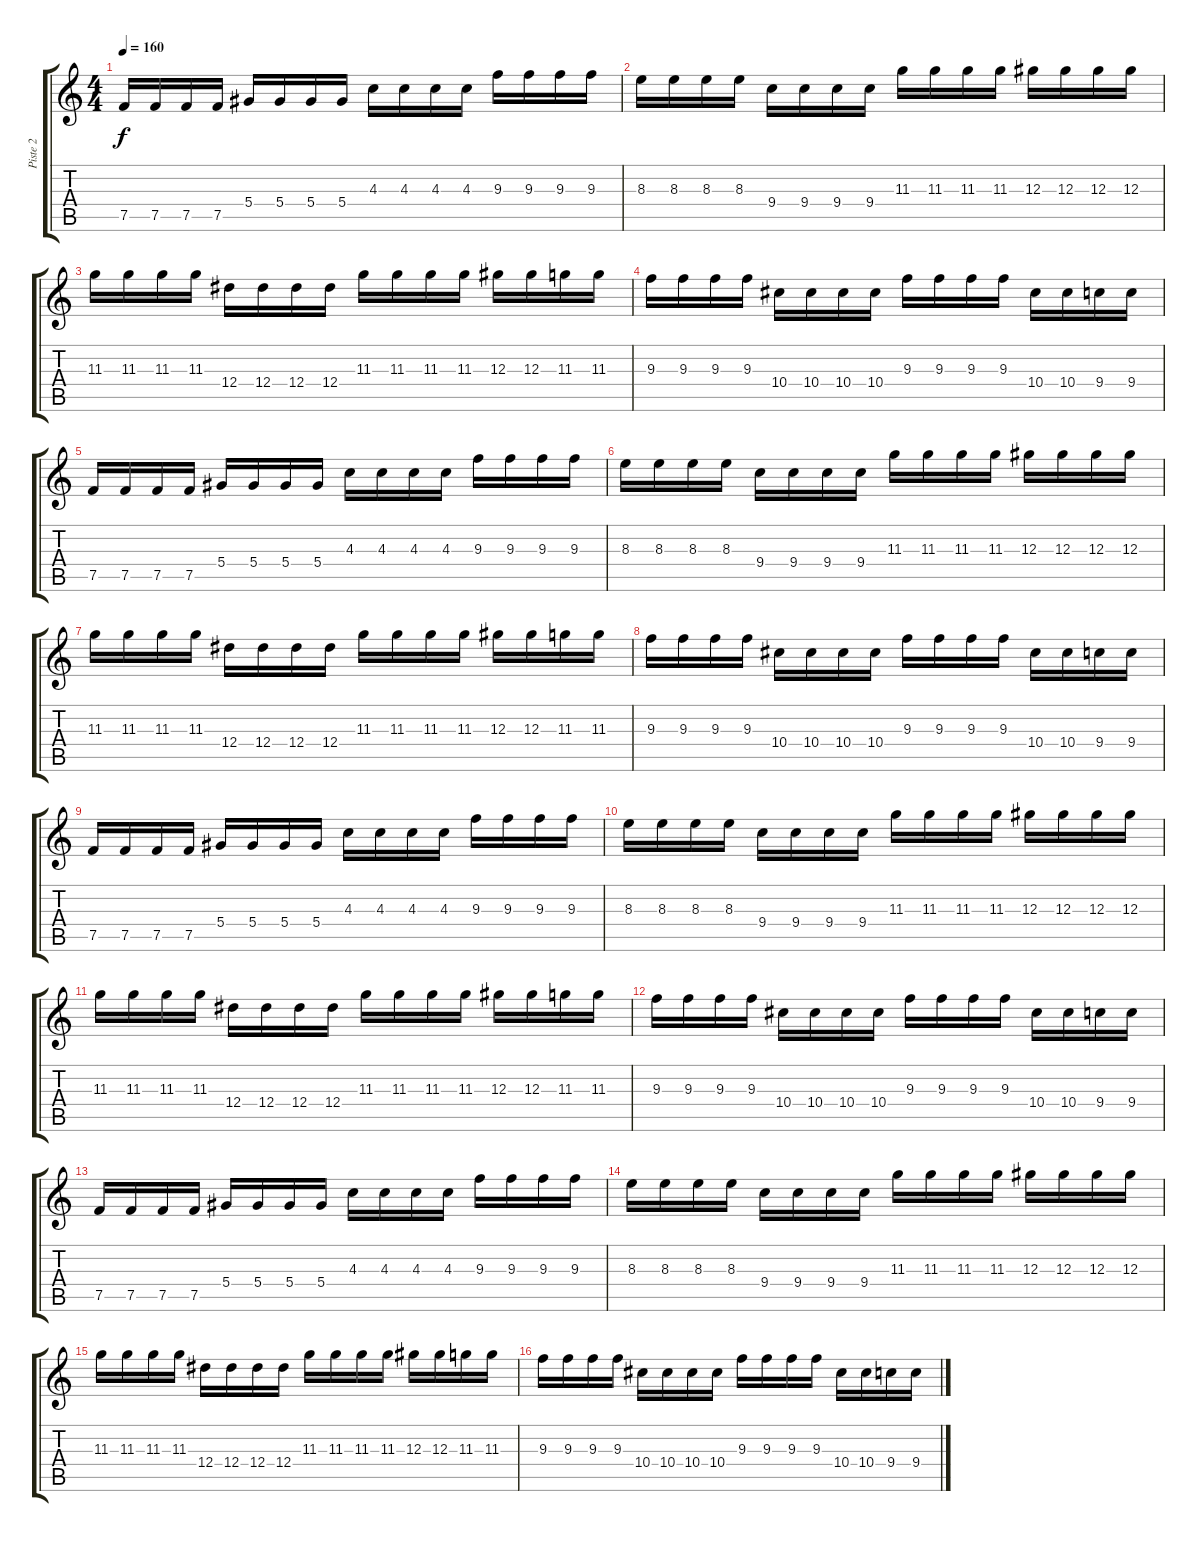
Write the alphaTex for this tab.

\track ("Piste 2" "Piste 2") {instrument electricguitarclean}
\staff {score tabs}
\tuning (F4 C4 Ab3 Eb3 Bb2 F2) {hide}
\ts (4 4)
\tempo 160
\clef g2
\ks c
7.5.16{dy f} 7.5.16 7.5.16 7.5.16 5.4.16 5.4.16 5.4.16 5.4.16 4.3.16 4.3.16 4.3.16 4.3.16 9.3.16 9.3.16 9.3.16 9.3.16 |
8.3.16 8.3.16 8.3.16 8.3.16 9.4.16 9.4.16 9.4.16 9.4.16 11.3.16 11.3.16 11.3.16 11.3.16 12.3.16 12.3.16 12.3.16 12.3.16 |
11.3.16 11.3.16 11.3.16 11.3.16 12.4.16 12.4.16 12.4.16 12.4.16 11.3.16 11.3.16 11.3.16 11.3.16 12.3.16 12.3.16 11.3.16 11.3.16 |
9.3.16 9.3.16 9.3.16 9.3.16 10.4.16 10.4.16 10.4.16 10.4.16 9.3.16 9.3.16 9.3.16 9.3.16 10.4.16 10.4.16 9.4.16 9.4.16 |
7.5.16 7.5.16 7.5.16 7.5.16 5.4.16 5.4.16 5.4.16 5.4.16 4.3.16 4.3.16 4.3.16 4.3.16 9.3.16 9.3.16 9.3.16 9.3.16 |
8.3.16 8.3.16 8.3.16 8.3.16 9.4.16 9.4.16 9.4.16 9.4.16 11.3.16 11.3.16 11.3.16 11.3.16 12.3.16 12.3.16 12.3.16 12.3.16 |
11.3.16 11.3.16 11.3.16 11.3.16 12.4.16 12.4.16 12.4.16 12.4.16 11.3.16 11.3.16 11.3.16 11.3.16 12.3.16 12.3.16 11.3.16 11.3.16 |
9.3.16 9.3.16 9.3.16 9.3.16 10.4.16 10.4.16 10.4.16 10.4.16 9.3.16 9.3.16 9.3.16 9.3.16 10.4.16 10.4.16 9.4.16 9.4.16 |
7.5.16 7.5.16 7.5.16 7.5.16 5.4.16 5.4.16 5.4.16 5.4.16 4.3.16 4.3.16 4.3.16 4.3.16 9.3.16 9.3.16 9.3.16 9.3.16 |
8.3.16 8.3.16 8.3.16 8.3.16 9.4.16 9.4.16 9.4.16 9.4.16 11.3.16 11.3.16 11.3.16 11.3.16 12.3.16 12.3.16 12.3.16 12.3.16 |
11.3.16 11.3.16 11.3.16 11.3.16 12.4.16 12.4.16 12.4.16 12.4.16 11.3.16 11.3.16 11.3.16 11.3.16 12.3.16 12.3.16 11.3.16 11.3.16 |
9.3.16 9.3.16 9.3.16 9.3.16 10.4.16 10.4.16 10.4.16 10.4.16 9.3.16 9.3.16 9.3.16 9.3.16 10.4.16 10.4.16 9.4.16 9.4.16 |
7.5.16 7.5.16 7.5.16 7.5.16 5.4.16 5.4.16 5.4.16 5.4.16 4.3.16 4.3.16 4.3.16 4.3.16 9.3.16 9.3.16 9.3.16 9.3.16 |
8.3.16 8.3.16 8.3.16 8.3.16 9.4.16 9.4.16 9.4.16 9.4.16 11.3.16 11.3.16 11.3.16 11.3.16 12.3.16 12.3.16 12.3.16 12.3.16 |
11.3.16 11.3.16 11.3.16 11.3.16 12.4.16 12.4.16 12.4.16 12.4.16 11.3.16 11.3.16 11.3.16 11.3.16 12.3.16 12.3.16 11.3.16 11.3.16 |
9.3.16 9.3.16 9.3.16 9.3.16 10.4.16 10.4.16 10.4.16 10.4.16 9.3.16 9.3.16 9.3.16 9.3.16 10.4.16 10.4.16 9.4.16 9.4.16
